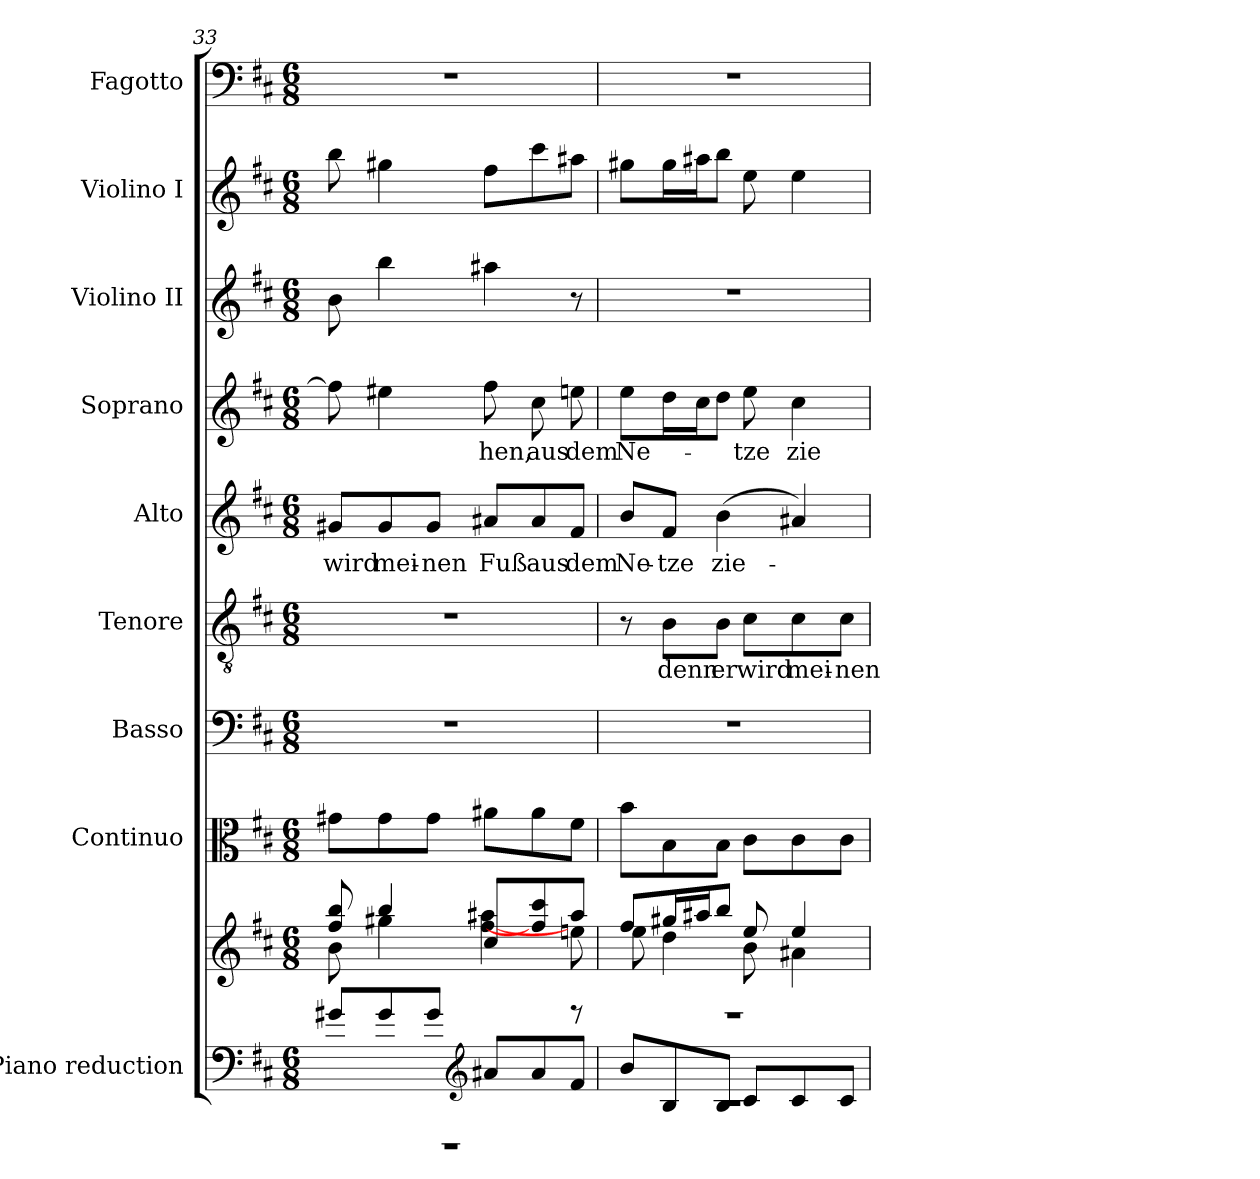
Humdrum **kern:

**kern	**kern	**kern	**kern	**kern	**text	**kern	**text	**kern	**text	**kern	**kern	**kern
*part9	*part9	*part8	*part7	*part6	*part6	*part5	*part5	*part4	*part4	*part3	*part2	*part1
*staff10	*staff9	*staff8	*staff7	*staff6	*staff6	*staff5	*staff5	*staff4	*staff4	*staff3	*staff2	*staff1
*I"Piano reduction	*	*I"Continuo	*I"Basso	*I"Tenore	*	*I"Alto	*	*I"Soprano	*	*I"Violino II	*I"Violino I	*I"Fagotto
*I'Pno	*	*	*	*	*	*	*	*	*	*I'Vln	*I'Vln	*
*clefF4	*clefG2	*clefC3	*clefF4	*clefGv2	*	*clefG2	*	*clefG2	*	*clefG2	*clefG2	*clefF4
*k[f#c#]	*k[f#c#]	*k[f#c#]	*k[f#c#]	*k[f#c#]	*	*k[f#c#]	*	*k[f#c#]	*	*k[f#c#]	*k[f#c#]	*k[f#c#]
*M6/8	*M6/8	*M6/8	*M6/8	*M6/8	*	*M6/8	*	*M6/8	*	*M6/8	*M6/8	*M6/8
=33	=33	=33	=33	=33	=33	=33	=33	=33	=33	=33	=33	=33
*^	*^	*	*	*	*	*	*	*	*	*	*	*
*	*	*	*^	*	*	*	*	*	*	*	*	*	*	*
!	!	!	!	!	!	!	!	!	!	!LO:LY:b	!	!	!	!	!
8g#X/L	2.rDDD	8ff#!/ 8bb/	8b\	4.ryy	8g#X\L	2.r	2.r	.	8g#X/L	wird	8ff#\]	.	8b\	8bb\	2.r
!	!	!	!	!	!	!	!	!	!	!LO:LY:b	!	!	!	!	!
8g#/	.	4bb/	4gg#X\	.	8g#\	.	.	.	8g#/	mei-	4ee#X\	.	4bb\	4gg#X\	.
!	!	!	!	!	!	!	!	!	!	!LO:LY:b	!	!	!	!	!
8g#/J	.	.	.	.	8g#\J	.	.	.	8g#/J	nen	.	.	.	.	.
*clefG2	*	*	*	*	*	*	*	*	*	*	*	*	*	*	*
!	!	!	!	!	!	!	!	!	!	!LO:LY:b	!	!LO:LY:b	!	!	!
8a#X/L	.	8cc#!/L	[4ff#\ 4aa#X\	4ryy	8a#X\L	.	.	.	8a#X/L	Fuß	8ff#\	-hen,	4aa#X\	8ff#\L	.
!	!	!	!	!	!	!	!	!	!	!LO:LY:b	!	!LO:LY:b	!	!	!
8a#/	.	8ff#!/] 8ccc#!/	.	.	8a#\	.	.	.	8a#/	aus	8cc#\	aus	.	8ccc#\	.
!	!	!	!	!	!	!	!	!	!	!LO:LY:b	!	!LO:LY:b	!	!	!
8f#/J	.	8aa#/J	8eeni!\	8rD	8f#\J	.	.	.	8f#/J	dem	8een\	dem	8r	8aa#X\J	.
!!LO:PB:g=z
=34	=34	=34	=34	=34	=34	=34	=34	=34	=34	=34	=34	=34	=34	=34	=34
!	!	!	!	!	!	!	!	!	!	!LO:LY:b	!	!LO:LY:b	!	!	!
8b/L	2.rc	8ff#/L	8ee!\	2.rD	8b\L	2.r	8r	.	8b/L	Ne-	8ee\L	Ne-	2.r	8gg#X\L	2.r
!	!	!	!	!	!	!	!	!LO:LY:b	!	!LO:LY:b	!	!	!	!	!
8B/	.	16gg#X/L	4dd!\	.	8B\	.	8B\L	denn	8f#/J	-tze	16dd\L	.	.	16gg#\L	.
.	.	16aa#X/J	.	.	.	.	.	.	.	.	16cc#\J	.	.	16aa#X\J	.
!	!	!	!	!	!	!	!	!LO:LY:b	!	!LO:LY:b	!	!	!	!	!
8B/J	.	8bb/J	.	.	8B\J	.	8B\J	er	(>4b\	zie-	8dd\J	.	.	8bb\J	.
!	!	!	!	!	!	!	!	!LO:LY:b	!	!	!	!LO:LY:b	!	!	!
8c#/L	.	8ee/	8b!\	.	8c#\L	.	8c#\L	wird	.	.	8ee\	-tze	.	8ee\	.
!	!	!	!	!	!	!	!	!LO:LY:b	!	!	!	!LO:LY:b	!	!	!
8c#/	.	4ee/	4a#X!\	.	8c#\	.	8c#\	mei-	4a#X/)	.	4cc#\	zie-	.	4ee\	.
!	!	!	!	!	!	!	!	!LO:LY:b	!	!	!	!	!	!	!
8c#/J	.	.	.	.	8c#\J	.	8c#\J	nen	.	.	.	.	.	.	.
*v	*v	*	*	*	*	*	*	*	*	*	*	*	*	*	*
*	*v	*v	*v	*	*	*	*	*	*	*	*	*	*	*
=	=	=	=	=	=	=	=	=	=	=	=	=
*-	*-	*-	*-	*-	*-	*-	*-	*-	*-	*-	*-	*-
